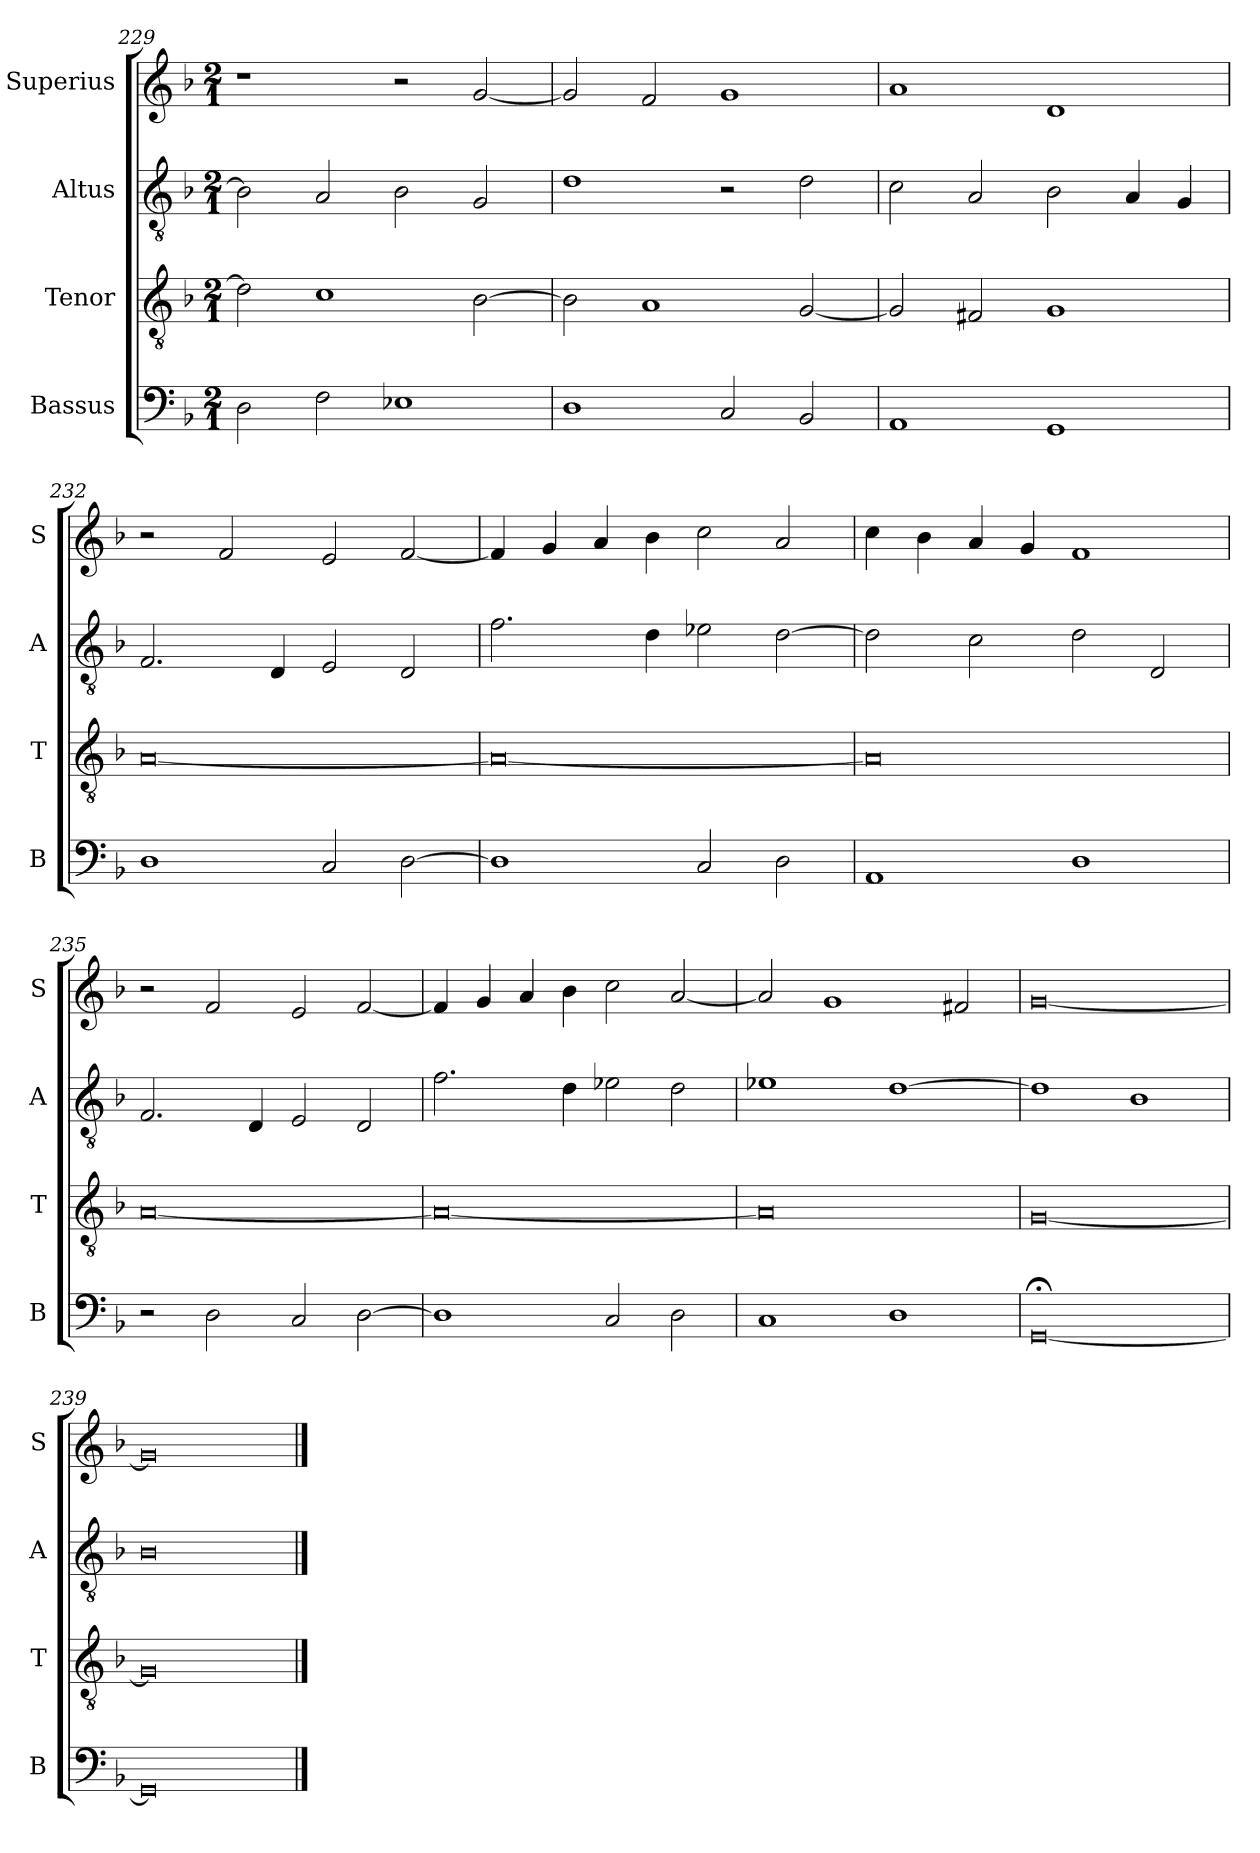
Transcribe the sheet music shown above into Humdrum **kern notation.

**kern	**kern	**kern	**kern
*part4	*part3	*part2	*part1
*staff4	*staff3	*staff2	*staff1
*I"Bassus	*I"Tenor	*I"Altus	*I"Superius
*I'B	*I'T	*I'A	*I'S
*clefF4	*clefGv2	*clefGv2	*clefG2
*k[b-]	*k[b-]	*k[b-]	*k[b-]
*M2/1	*M2/1	*M2/1	*M2/1
=229	=229	=229	=229
2D\	2d\]	2B-\]	1r
2F\	1c	2A/	.
1E-X	.	2B-\	2r
.	[2B-\	2G/	[2g/
=230	=230	=230	=230
1D	2B-\]	1d	2g/]
.	1A	.	2f/
2C/	.	2r	1g
2BB-/	[2G/	2d\	.
=231	=231	=231	=231
1AA	2G/]	2c\	1a
.	2F#X/	2A/	.
1GG	1G	2B-\	1d
.	.	4A/	.
.	.	4G/	.
=232	=232	=232	=232
1D	[0A	2.F/	2r
.	.	.	2f/
.	.	4D/	.
2C/	.	2E/	2e/
[2D\	.	2D/	[2f/
=233	=233	=233	=233
1D]	0A_	2.f\	4f/]
.	.	.	4g/
.	.	.	4a/
.	.	4d\	4b-\
2C/	.	2e-X\	2cc\
2D\	.	[2d\	2a/
=234	=234	=234	=234
1AA	0A]	2d\]	4cc\
.	.	.	4b-\
.	.	2c\	4a/
.	.	.	4g/
1D	.	2d\	1f
.	.	2D/	.
=235	=235	=235	=235
2r	[0A	2.F/	2r
2D\	.	.	2f/
.	.	4D/	.
2C/	.	2E/	2e/
[2D\	.	2D/	[2f/
=236	=236	=236	=236
1D]	0A_	2.f\	4f/]
.	.	.	4g/
.	.	.	4a/
.	.	4d\	4b-\
2C/	.	2e-X\	2cc\
2D\	.	2d\	[2a/
=237	=237	=237	=237
1C	0A]	1e-X	2a/]
.	.	.	1g
1D	.	[1d	.
.	.	.	2f#X/
=238	=238	=238	=238
[0GG;<	[0G	1d]	[0g
.	.	1B-	.
=239	=239	=239	=239
0GG]	0G]	0B-	0g]
==	==	==	==
*-	*-	*-	*-
